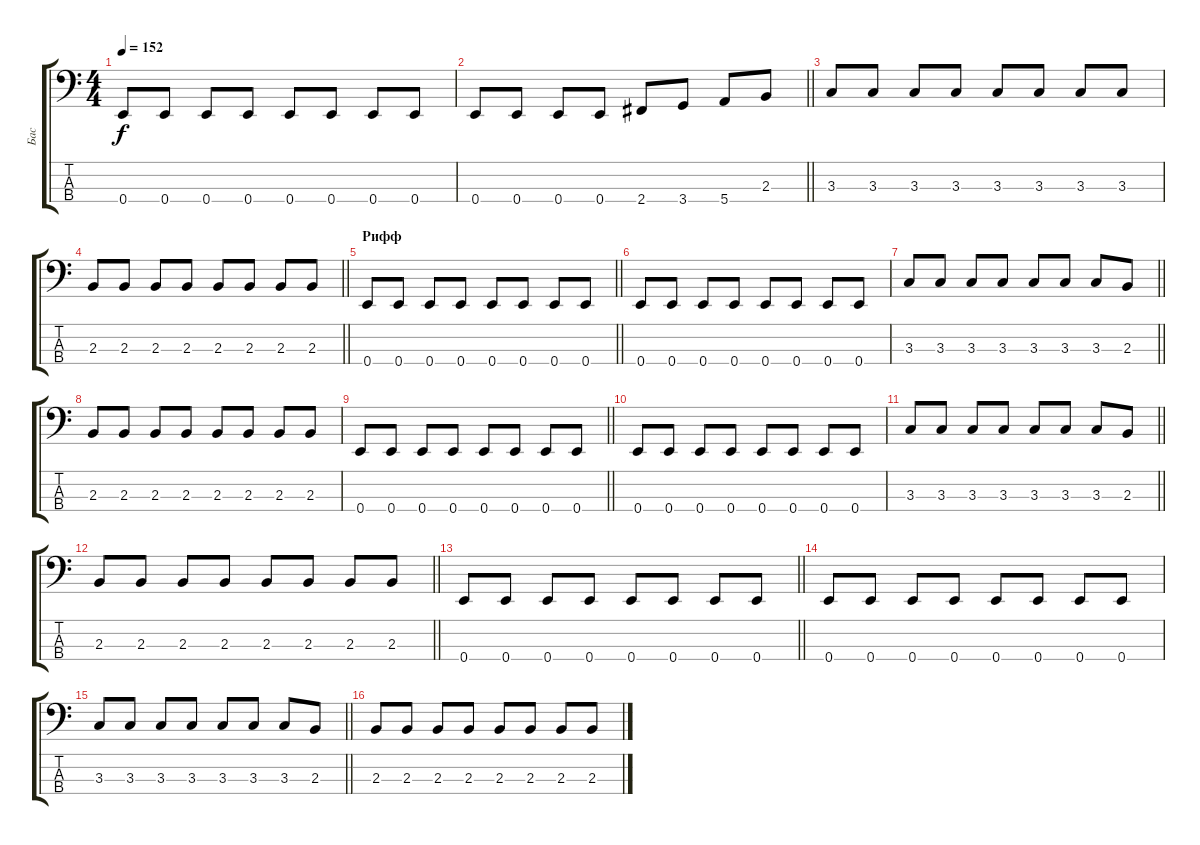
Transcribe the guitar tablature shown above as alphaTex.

\track ("Бас" "Бас") {instrument electricbassfinger}
\staff {score tabs}
\tuning (G2 D2 A1 E1) {hide}
\ts (4 4)
\tempo 152
\clef f4
\ks c
0.4.8{dy f} 0.4.8 0.4.8 0.4.8 0.4.8 0.4.8 0.4.8 0.4.8 |
\barLineRight lightlight
0.4.8 0.4.8 0.4.8 0.4.8 2.4.8 3.4.8 5.4.8 2.3.8 |
3.3.8 3.3.8 3.3.8 3.3.8 3.3.8 3.3.8 3.3.8 3.3.8 |
\barLineRight lightlight
2.3.8 2.3.8 2.3.8 2.3.8 2.3.8 2.3.8 2.3.8 2.3.8 |
\section ("" "Рифф")
\barLineRight lightlight
0.4.8 0.4.8 0.4.8 0.4.8 0.4.8 0.4.8 0.4.8 0.4.8 |
0.4.8 0.4.8 0.4.8 0.4.8 0.4.8 0.4.8 0.4.8 0.4.8 |
\barLineRight lightlight
3.3.8 3.3.8 3.3.8 3.3.8 3.3.8 3.3.8 3.3.8 2.3.8 |
2.3.8 2.3.8 2.3.8 2.3.8 2.3.8 2.3.8 2.3.8 2.3.8 |
\barLineRight lightlight
0.4.8 0.4.8 0.4.8 0.4.8 0.4.8 0.4.8 0.4.8 0.4.8 |
0.4.8 0.4.8 0.4.8 0.4.8 0.4.8 0.4.8 0.4.8 0.4.8 |
\barLineRight lightlight
3.3.8 3.3.8 3.3.8 3.3.8 3.3.8 3.3.8 3.3.8 2.3.8 |
\barLineRight lightlight
2.3.8 2.3.8 2.3.8 2.3.8 2.3.8 2.3.8 2.3.8 2.3.8 |
\section ("" "")
\barLineRight lightlight
0.4.8 0.4.8 0.4.8 0.4.8 0.4.8 0.4.8 0.4.8 0.4.8 |
0.4.8 0.4.8 0.4.8 0.4.8 0.4.8 0.4.8 0.4.8 0.4.8 |
\barLineRight lightlight
3.3.8 3.3.8 3.3.8 3.3.8 3.3.8 3.3.8 3.3.8 2.3.8 |
2.3.8 2.3.8 2.3.8 2.3.8 2.3.8 2.3.8 2.3.8 2.3.8
